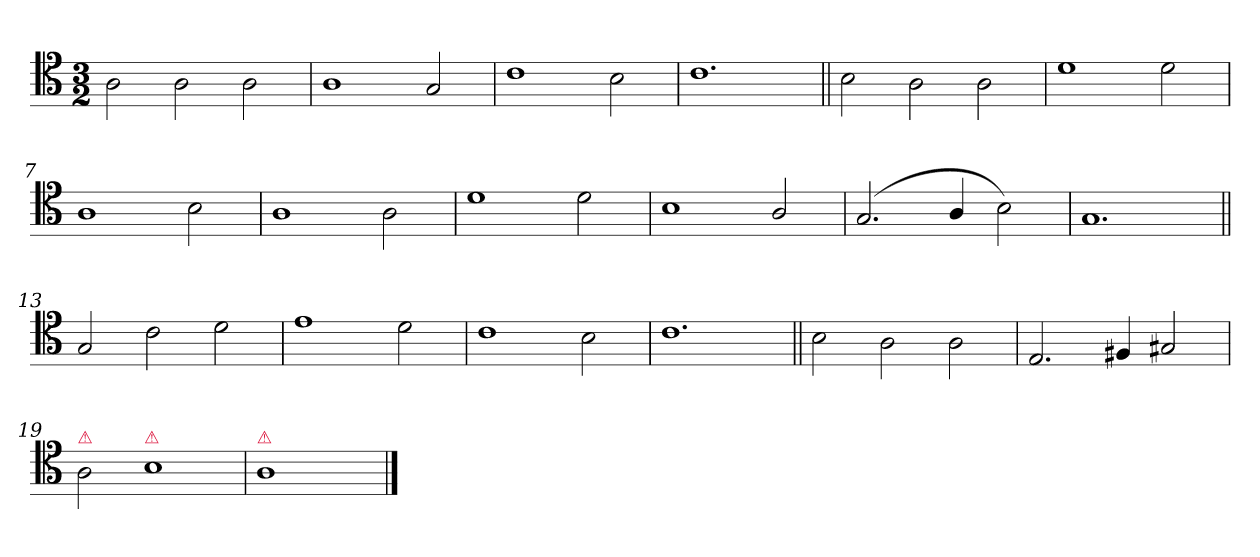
**kern
*part1
*staff1
*clefC4
*k[]
*a:
*M3/2
=1
2A
2A
2A
=2
1A
2G
=3
1c
2B
=4
1.c
=5||
2B
2A
2A
=6
1d
2d
=7
1A
2B
=8
1A
2A
=9
1d
2d
=10
1B
2A/
=11
(<2.G
4A/
2B)
=12
1.G
=13||
2G
2c
2d
=14
1e
2d
=15
1c
2B
=16
1.c
=17||
2B
2A
2A
=18
2.E
4F#X
2G#X
=19
!LO:TX:a:color=crimson:t=⚠
2A
!LO:TX:a:color=crimson:t=⚠
1B
=20
!LO:TX:a:color=crimson:t=⚠
!LO:N:vis=1
1.A
==
*-
